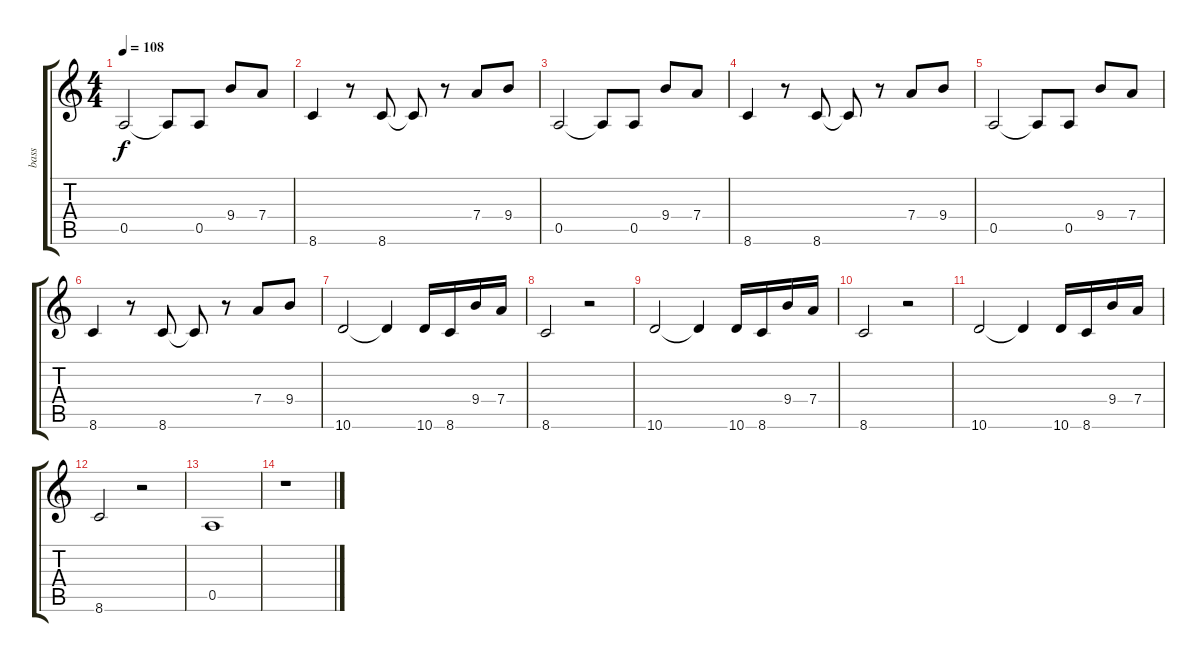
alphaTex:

\track ("bass" "bass") {instrument electricbassfinger}
\staff {score tabs}
\tuning (E4 B3 G3 D3 A2 E2) {hide}
\ts (4 4)
\tempo 108
\clef g2
\ks c
0.5.2{dy f} 0.5{t}.8 0.5.8 9.4.8 7.4.8 |
8.6.4 r.8 8.6.8 8.6{t}.8 r.8 7.4.8 9.4.8 |
0.5.2 0.5{t}.8 0.5.8 9.4.8 7.4.8 |
8.6.4 r.8 8.6.8 8.6{t}.8 r.8 7.4.8 9.4.8 |
0.5.2 0.5{t}.8 0.5.8 9.4.8 7.4.8 |
8.6.4 r.8 8.6.8 8.6{t}.8 r.8 7.4.8 9.4.8 |
10.6.2 10.6{t}.4 10.6.16 8.6.16 9.4.16 7.4.16 |
8.6.2 r.2 |
10.6.2 10.6{t}.4 10.6.16 8.6.16 9.4.16 7.4.16 |
8.6.2 r.2 |
10.6.2 10.6{t}.4 10.6.16 8.6.16 9.4.16 7.4.16 |
8.6.2 r.2 |
0.5.1 |
r.1
